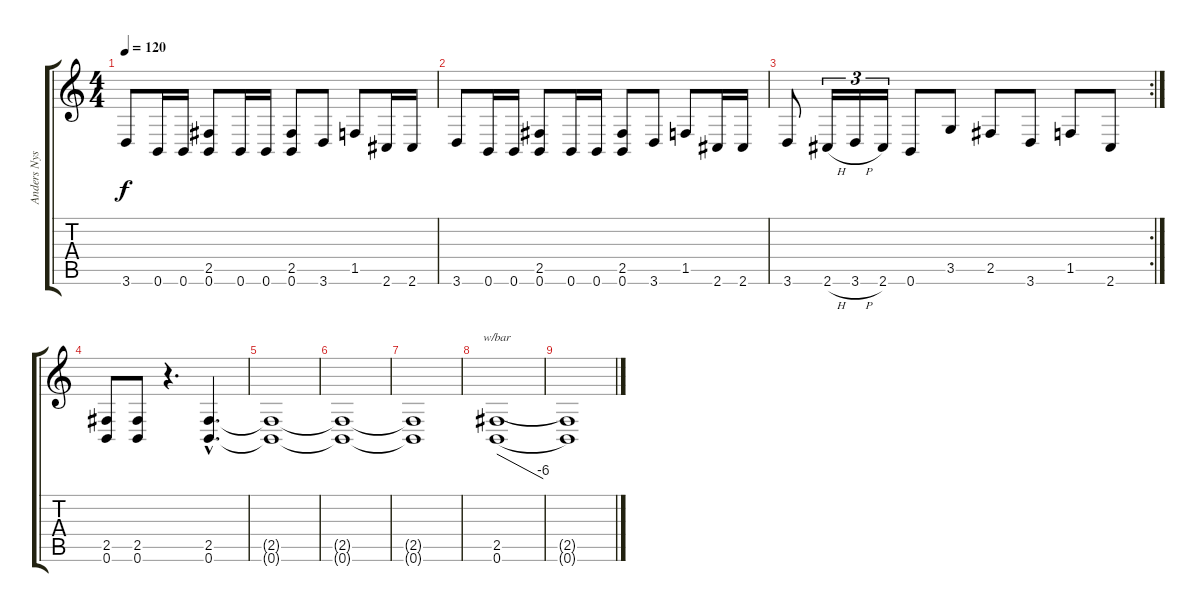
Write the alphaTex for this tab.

\track ("Anders Nyström" "Anders Nys") {instrument distortionguitar}
\staff {score tabs}
\tuning (B3 Gb3 D3 A2 E2 B1) {hide}
\ts (4 4)
\tempo 120
\clef g2
\ks c
3.6.8{dy f} 0.6.16 0.6.16 (2.5 0.6).8 0.6.16 0.6.16 (2.5 0.6).8 3.6.8 1.5.8 2.6.16 2.6.16 |
3.6.8 0.6.16 0.6.16 (2.5 0.6).8 0.6.16 0.6.16 (2.5 0.6).8 3.6.8 1.5.8 2.6.16 2.6.16 |
\rc 2
3.6.8 2.6{h}.16{tu (3 2)} 3.6{h}.16{tu (3 2)} 2.6.16{tu (3 2)} 0.6.8 3.5.8 2.5.8 3.6.8 1.5.8 2.6.8 |
(2.5 0.6).8 (2.5 0.6).8 r.4{d} (2.5{hac} 0.6{hac}).4{d} |
(2.5{t} 0.6{t}).1 |
(2.5{t} 0.6{t}).1 |
(2.5{t} 0.6{t}).1 |
(2.5 0.6).1{tbe (dive default 0 0 60 -24)} |
(2.5{t} 0.6{t}).1
